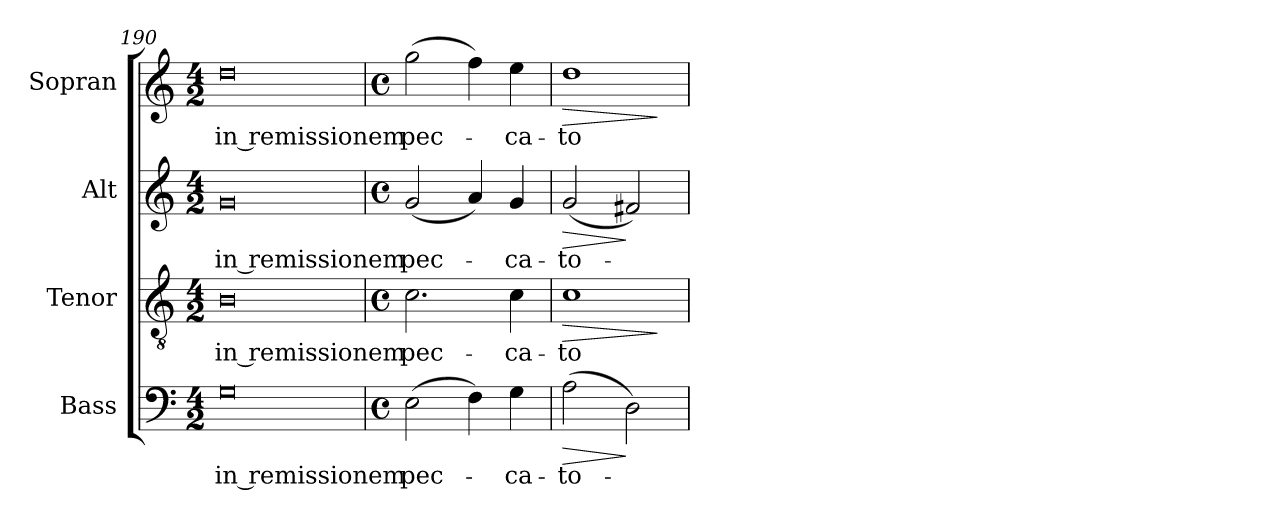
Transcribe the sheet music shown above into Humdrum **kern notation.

**kern	**text	**dynam	**kern	**text	**dynam	**kern	**text	**dynam	**kern	**text	**dynam
*part4	*part4	*part4	*part3	*part3	*part3	*part2	*part2	*part2	*part1	*part1	*part1
*staff4	*staff4	*staff4	*staff3	*staff3	*staff3	*staff2	*staff2	*staff2	*staff1	*staff1	*staff1
*I"Bass	*	*	*I"Tenor	*	*	*I"Alt	*	*	*I"Sopran	*	*
*I'B.	*	*	*I'T.	*	*	*I'A.	*	*	*I'S.	*	*
!!LO:LB:g=z
*clefF4	*	*	*clefGv2	*	*	*clefG2	*	*	*clefG2	*	*
*k[]	*	*	*k[]	*	*	*k[]	*	*	*k[]	*	*
*C:	*	*	*C:	*	*	*C:	*	*	*C:	*	*
*M4/2	*	*	*M4/2	*	*	*M4/2	*	*	*M4/2	*	*
=190	=190	=190	=190	=190	=190	=190	=190	=190	=190	=190	=190
!	!LO:LY:b	!	!	!LO:LY:b	!	!	!LO:LY:b	!	!	!LO:LY:b	!
0G	in remissionem	.	0B	in remissionem	.	0g	in remissionem	.	0dd	in remissionem	.
=191	=191	=191	=191	=191	=191	=191	=191	=191	=191	=191	=191
*M4/4	*	*	*M4/4	*	*	*M4/4	*	*	*M4/4	*	*
*met(c)	*	*	*met(c)	*	*	*met(c)	*	*	*met(c)	*	*
!	!LO:LY:b	!	!	!LO:LY:b	!	!	!LO:LY:b	!	!	!LO:LY:b	!
(>2E\	pec-	.	2.c\	pec-	.	(<2g/	pec-	.	(>2gg\	pec-	.
4F\)	.	.	.	.	.	4a/)	.	.	4ff\)	.	.
!	!LO:LY:b	!	!	!LO:LY:b	!	!	!LO:LY:b	!	!	!LO:LY:b	!
4G\	-ca-	.	4c\	-ca-	.	4g/	-ca-	.	4ee\	-ca-	.
=192	=192	=192	=192	=192	=192	=192	=192	=192	=192	=192	=192
!	!LO:LY:b	!LO:HP:b	!	!LO:LY:b	!LO:HP:b	!	!LO:LY:b	!LO:HP:b	!	!LO:LY:b	!LO:HP:b
(>2A\	-to-	>	1c	-to-	>	(<2g/	-to-	>	1dd	-to-	>
2D\)	.	]	.	.	.	2f#X/)	.	]	.	.	.
.	.	.	.	.	]	.	.	.	.	.	]
=	=	=	=	=	=	=	=	=	=	=	=
*-	*-	*-	*-	*-	*-	*-	*-	*-	*-	*-	*-
